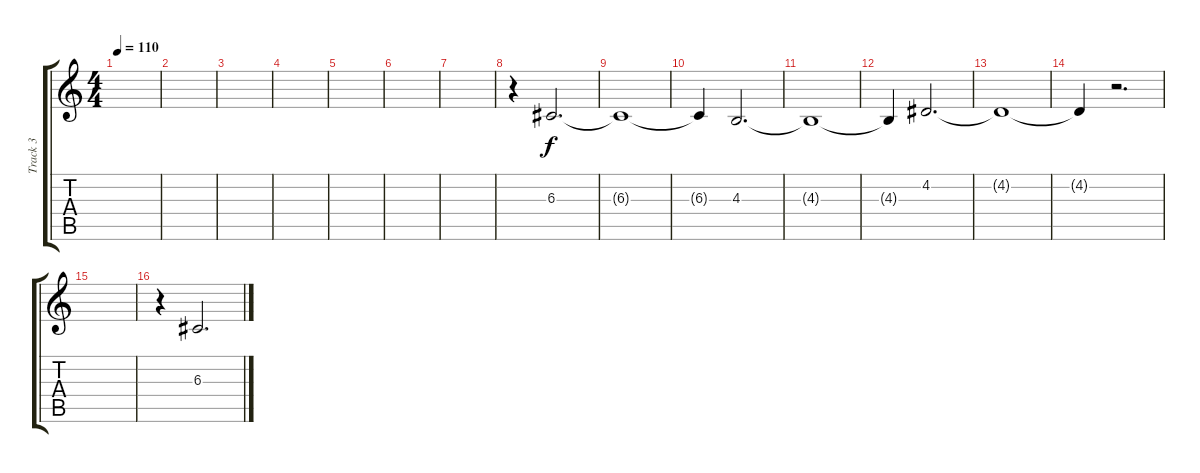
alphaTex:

\track ("Track 3" "Track 3") {instrument stringensemble2}
\staff {score tabs}
\tuning (E4 B3 G3 D3 A2 E2) {hide}
\ts (4 4)
\tempo 110
\clef g2
\ks c
|
|
|
|
|
|
|
r.4 6.3.2{d} |
6.3{t}.1 |
6.3{t}.4 4.3.2{d} |
4.3{t}.1 |
4.3{t}.4 4.2.2{d} |
4.2{t}.1 |
4.2{t}.4 r.2{d} |
|
r.4 6.3.2{d}
